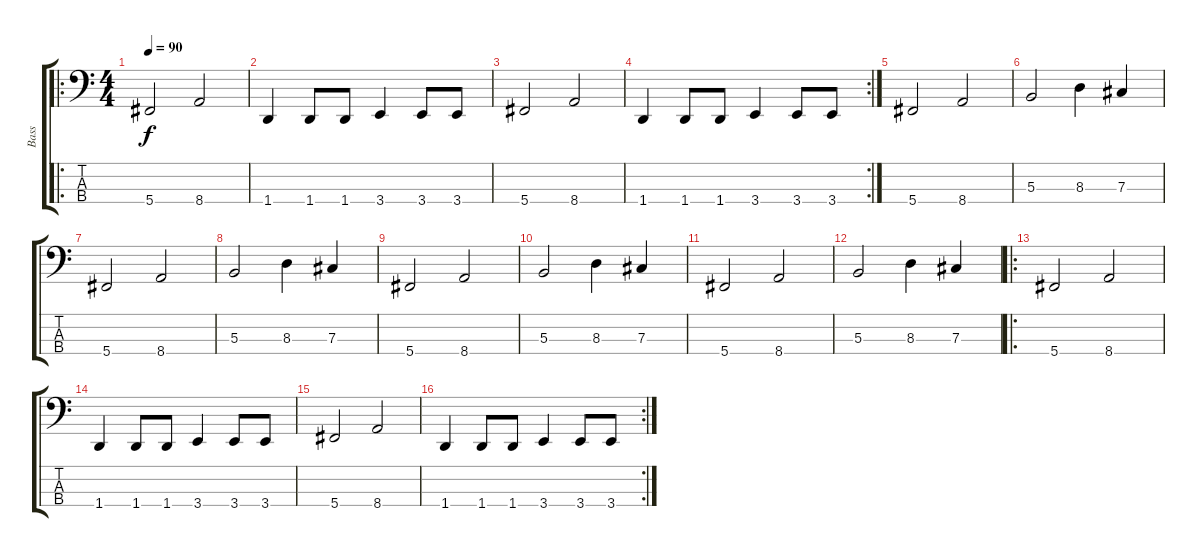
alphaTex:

\track ("Bass" "Bass") {instrument fretlessbass}
\staff {score tabs}
\tuning (E2 B1 Gb1 Db1) {hide}
\ro
\ts (4 4)
\tempo 90
\clef f4
\ks c
5.4.2{dy f} 8.4.2 |
1.4.4 1.4.8 1.4.8 3.4.4 3.4.8 3.4.8 |
5.4.2 8.4.2 |
\rc 2
1.4.4 1.4.8 1.4.8 3.4.4 3.4.8 3.4.8 |
5.4.2 8.4.2 |
5.3.2 8.3.4 7.3.4 |
5.4.2 8.4.2 |
5.3.2 8.3.4 7.3.4 |
5.4.2 8.4.2 |
5.3.2 8.3.4 7.3.4 |
5.4.2 8.4.2 |
5.3.2 8.3.4 7.3.4 |
\ro
5.4.2 8.4.2 |
1.4.4 1.4.8 1.4.8 3.4.4 3.4.8 3.4.8 |
5.4.2 8.4.2 |
\rc 2
1.4.4 1.4.8 1.4.8 3.4.4 3.4.8 3.4.8
